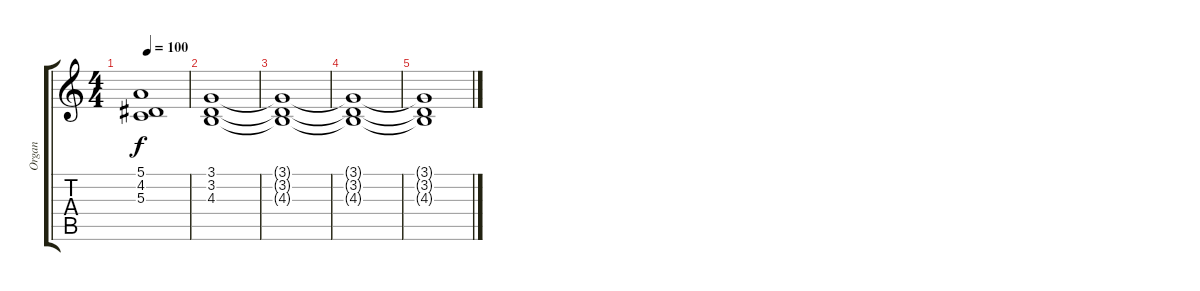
\track ("Organ" "Organ") {instrument percussiveorgan}
\staff {score tabs}
\tuning (E4 B3 G3 D3 A2 E2) {hide}
\ts (4 4)
\tempo 100
\clef g2
\ks c
(5.1{t} 4.2{t} 5.3{t}).1{dy f} |
(3.1 3.2 4.3).1 |
(3.1{t} 3.2{t} 4.3{t}).1 |
(3.1{t} 3.2{t} 4.3{t}).1 |
(3.1{t} 3.2{t} 4.3{t}).1
